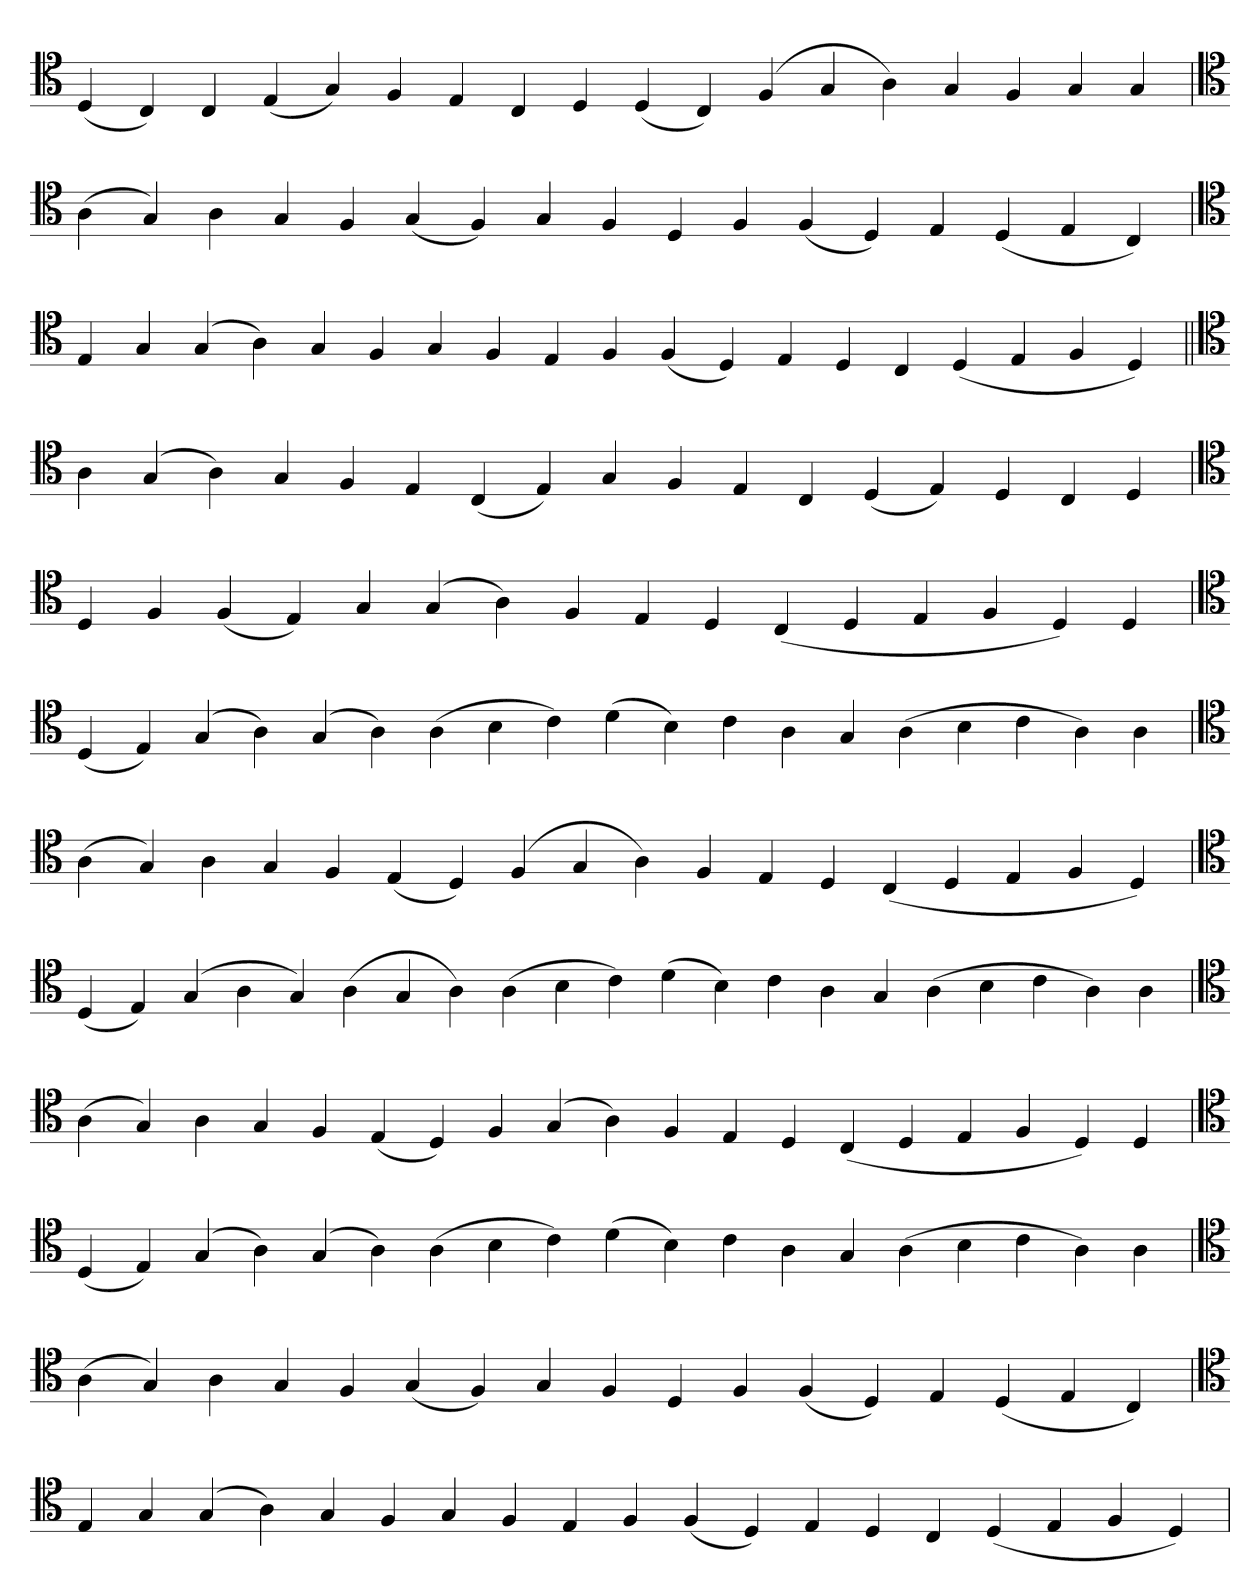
**kern
*part1
*staff1
*clefC4
=
(4D
4C)
4C
(4E
4G)
4F
4E
4C
4D
(4D
4C)
(4F
4G
4A)
4G
4F
4G
4G
='
*clefC4
(4A
4G)
4A
4G
4F
(4G
4F)
4G
4F
4D
4F
(4F
4D)
4E
(4D
4E
4C)
='
*clefC4
4E
4G
(4G
4A)
4G
4F
4G
4F
4E
4F
(4F
4D)
4E
4D
4C
(4D
4E
4F
4D)
=||
*clefC4
4A
(4G
4A)
4G
4F
4E
(4C
4E)
4G
4F
4E
4C
(4D
4E)
4D
4C
4D
=`
*clefC4
4D
4F
(4F
4E)
4G
(4G
4A)
4F
4E
4D
(4C
4D
4E
4F
4D)
4D
='
*clefC4
(4D
4E)
(4G
4A)
(4G
4A)
(4A
4B
4c)
(4d
4B)
4c
4A
4G
(4A
4B
4c
4A)
4A
=
*clefC4
(4A
4G)
4A
4G
4F
(4E
4D)
(4F
4G
4A)
4F
4E
4D
(4C
4D
4E
4F
4D)
='
*clefC4
(4D
4E)
(4G
4A
4G)
(4A
4G
4A)
(4A
4B
4c)
(4d
4B)
4c
4A
4G
(4A
4B
4c
4A)
4A
=`
*clefC4
(4A
4G)
4A
4G
4F
(4E
4D)
4F
(4G
4A)
4F
4E
4D
(4C
4D
4E
4F
4D)
4D
=
*clefC4
(4D
4E)
(4G
4A)
(4G
4A)
(4A
4B
4c)
(4d
4B)
4c
4A
4G
(4A
4B
4c
4A)
4A
=`
*clefC4
(4A
4G)
4A
4G
4F
(4G
4F)
4G
4F
4D
4F
(4F
4D)
4E
(4D
4E
4C)
=`
*clefC4
4E
4G
(4G
4A)
4G
4F
4G
4F
4E
4F
(4F
4D)
4E
4D
4C
(4D
4E
4F
4D)
=
*-
